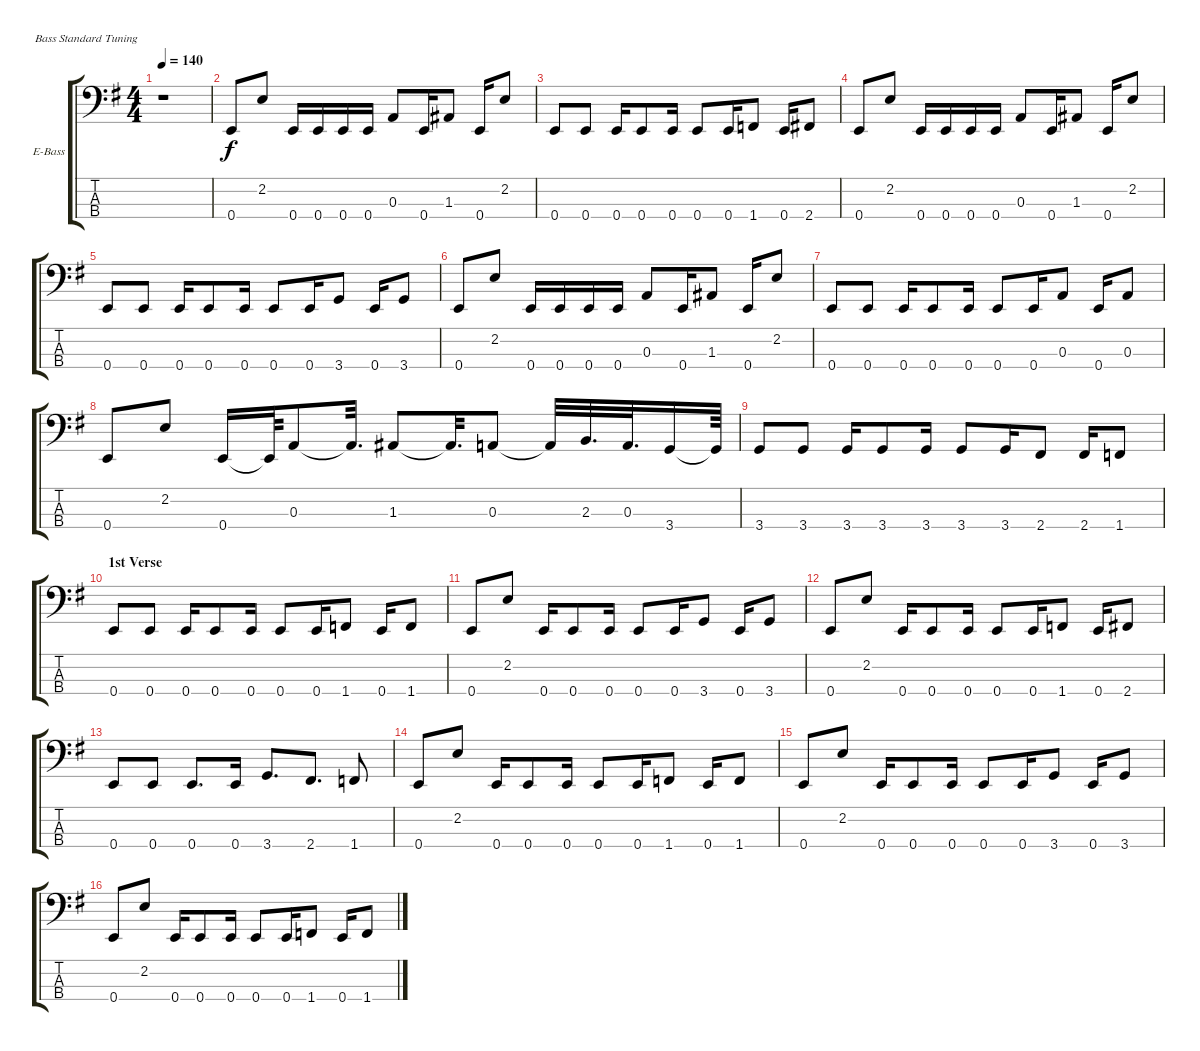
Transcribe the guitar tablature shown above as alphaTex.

\bracketExtendMode groupsimilarinstruments
\firstSystemTrackNameOrientation horizontal
\otherSystemsTrackNameOrientation horizontal
\track ("Bass" "E-Bass") {instrument electricbasspick}
\staff {score tabs}
\tuning (G2 D2 A1 E1)
\ts (4 4)
\tempo 140
\clef f4
\scale
1.05549
\ks g
r.1{dy f} |
\scale
0.944515 0.4.8 2.2.8 0.4.16 0.4.16 0.4.16 0.4.16 0.3.8 0.4.16 1.3.8 0.4.16 2.2.8 |
\scale
1.05549 0.4.8 0.4.8 0.4.16 0.4.8 0.4.16 0.4.8 0.4.16 1.4.8 0.4.16 2.4.8 |
\scale
0.944515 0.4.8 2.2.8 0.4.16 0.4.16 0.4.16 0.4.16 0.3.8 0.4.16 1.3.8 0.4.16 2.2.8 |
\scale
1.05549 0.4.8 0.4.8 0.4.16 0.4.8 0.4.16 0.4.8 0.4.16 3.4.8 0.4.16 3.4.8 |
\scale
0.944515 0.4.8 2.2.8 0.4.16 0.4.16 0.4.16 0.4.16 0.3.8 0.4.16 1.3.8 0.4.16 2.2.8 |
\scale
1.05549 0.4.8 0.4.8 0.4.16 0.4.8 0.4.16 0.4.8 0.4.16 0.3.8 0.4.16 0.3.8 |
\scale
0.944515 0.4.8 2.2.8 0.4.16 0.4{t}.64 0.3.8 0.3{t}.32{d} 1.3.8 1.3{t}.32{d} 0.3.8 0.3{t}.32 2.3.32{d} 0.3.32{d} 3.4.16 3.4{t}.64 |
\scale
1.05549 3.4.8 3.4.8 3.4.16 3.4.8 3.4.16 3.4.8 3.4.16 2.4.8 2.4.16 1.4.8 |
\section ("" "1st Verse")
\scale
0.944515 0.4.8 0.4.8 0.4.16 0.4.8 0.4.16 0.4.8 0.4.16 1.4.8 0.4.16 1.4.8 |
\scale
1.05549 0.4.8 2.2.8 0.4.16 0.4.8 0.4.16 0.4.8 0.4.16 3.4.8 0.4.16 3.4.8 |
\scale
0.944515 0.4.8 2.2.8 0.4.16 0.4.8 0.4.16 0.4.8 0.4.16 1.4.8 0.4.16 2.4.8 |
\scale
1.05549 0.4.8 0.4.8 0.4.8{d} 0.4.16 3.4.8{d} 2.4.8{d} 1.4.8 |
\scale
0.944515 0.4.8 2.2.8 0.4.16 0.4.8 0.4.16 0.4.8 0.4.16 1.4.8 0.4.16 1.4.8 |
\scale
1.05549 0.4.8 2.2.8 0.4.16 0.4.8 0.4.16 0.4.8 0.4.16 3.4.8 0.4.16 3.4.8 |
\scale
0.944515 0.4.8 2.2.8 0.4.16 0.4.8 0.4.16 0.4.8 0.4.16 1.4.8 0.4.16 1.4.8
